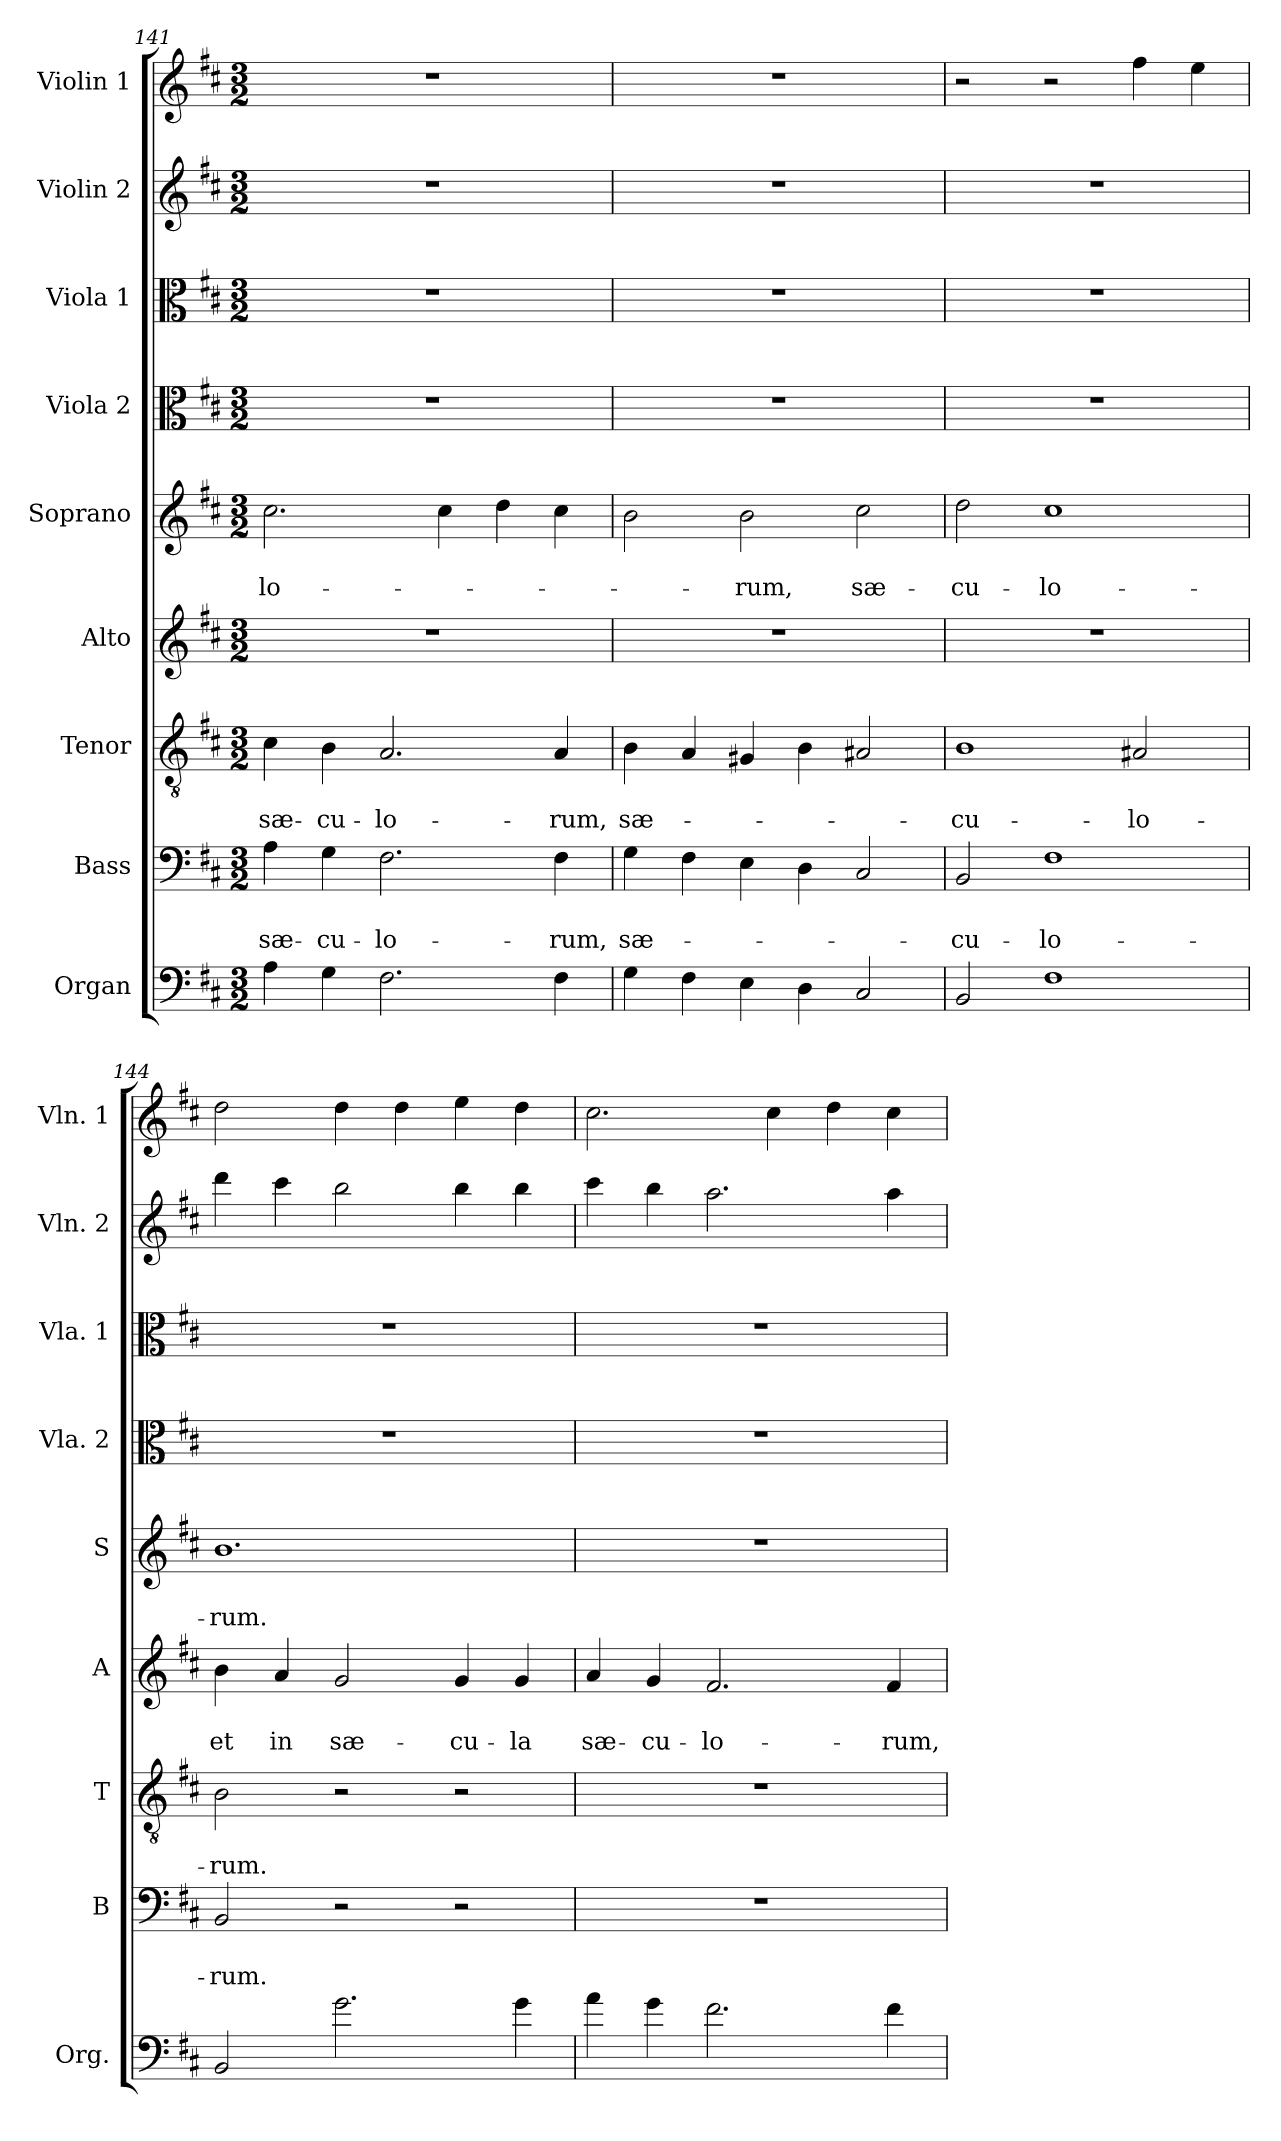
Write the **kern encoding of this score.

**kern	**kern	**text	**text	**kern	**text	**text	**kern	**text	**text	**kern	**text	**text	**kern	**kern	**kern	**kern
*part9	*part8	*part8	*part8	*part7	*part7	*part7	*part6	*part6	*part6	*part5	*part5	*part5	*part4	*part3	*part2	*part1
*staff9	*staff8	*staff8	*staff8	*staff7	*staff7	*staff7	*staff6	*staff6	*staff6	*staff5	*staff5	*staff5	*staff4	*staff3	*staff2	*staff1
*I"Organ	*I"Bass	*	*	*I"Tenor	*	*	*I"Alto	*	*	*I"Soprano	*	*	*I"Viola 2	*I"Viola 1	*I"Violin 2	*I"Violin 1
*I'Org.	*I'B	*	*	*I'T	*	*	*I'A	*	*	*I'S	*	*	*I'Vla. 2	*I'Vla. 1	*I'Vln. 2	*I'Vln. 1
!!LO:LB:g=z
*clefF4	*clefF4	*	*	*clefGv2	*	*	*clefG2	*	*	*clefG2	*	*	*clefC3	*clefC3	*clefG2	*clefG2
*k[f#c#]	*k[f#c#]	*	*	*k[f#c#]	*	*	*k[f#c#]	*	*	*k[f#c#]	*	*	*k[f#c#]	*k[f#c#]	*k[f#c#]	*k[f#c#]
*D:	*D:	*	*	*D:	*	*	*D:	*	*	*D:	*	*	*D:	*D:	*D:	*D:
*M3/2	*M3/2	*	*	*M3/2	*	*	*M3/2	*	*	*M3/2	*	*	*M3/2	*M3/2	*M3/2	*M3/2
=141	=141	=141	=141	=141	=141	=141	=141	=141	=141	=141	=141	=141	=141	=141	=141	=141
!	!	!	!LO:LY:b	!	!	!LO:LY:b	!	!	!	!	!	!LO:LY:b	!	!	!	!
4A\	4A\	.	sæ-	4c#\	.	sæ-	1.r	.	.	2.cc#\	.	-lo-	1.r	1.r	1.r	1.r
!	!	!	!LO:LY:b	!	!	!LO:LY:b	!	!	!	!	!	!	!	!	!	!
4G\	4G\	.	-cu-	4B\	.	-cu-	.	.	.	.	.	.	.	.	.	.
!	!	!	!LO:LY:b	!	!	!LO:LY:b	!	!	!	!	!	!	!	!	!	!
2.F#\	2.F#\	.	-lo-	2.A/	.	-lo-	.	.	.	.	.	.	.	.	.	.
.	.	.	.	.	.	.	.	.	.	4cc#\	.	.	.	.	.	.
.	.	.	.	.	.	.	.	.	.	4dd\	.	.	.	.	.	.
!	!	!	!LO:LY:b	!	!	!LO:LY:b	!	!	!	!	!	!	!	!	!	!
4F#\	4F#\	.	-rum,	4A/	.	-rum,	.	.	.	4cc#\	.	.	.	.	.	.
=142	=142	=142	=142	=142	=142	=142	=142	=142	=142	=142	=142	=142	=142	=142	=142	=142
!	!	!	!LO:LY:b	!	!	!LO:LY:b	!	!	!	!	!	!	!	!	!	!
4G\	4G\	.	sæ-	4B\	.	sæ-	1.r	.	.	2b\	.	.	1.r	1.r	1.r	1.r
4F#\	4F#\	.	.	4A/	.	.	.	.	.	.	.	.	.	.	.	.
!	!	!	!	!	!	!	!	!	!	!	!	!LO:LY:b	!	!	!	!
4E\	4E\	.	.	4G#X/	.	.	.	.	.	2b\	.	-rum,	.	.	.	.
4D\	4D\	.	.	4B\	.	.	.	.	.	.	.	.	.	.	.	.
!	!	!	!	!	!	!	!	!	!	!	!	!LO:LY:b	!	!	!	!
2C#/	2C#/	.	.	2A#X/	.	.	.	.	.	2cc#\	.	sæ-	.	.	.	.
=143	=143	=143	=143	=143	=143	=143	=143	=143	=143	=143	=143	=143	=143	=143	=143	=143
!	!	!	!LO:LY:b	!	!	!LO:LY:b	!	!	!	!	!	!LO:LY:b	!	!	!	!
2BB/	2BB/	.	-cu-	1B	.	-cu-	1.r	.	.	2dd\	.	-cu-	1.r	1.r	1.r	2r
!	!	!	!LO:LY:b	!	!	!	!	!	!	!	!	!LO:LY:b	!	!	!	!
1F#	1F#	.	-lo-	.	.	.	.	.	.	1cc#>	.	-lo-	.	.	.	2r
!	!	!	!	!	!	!LO:LY:b	!	!	!	!	!	!	!	!	!	!
.	.	.	.	2A#X/	.	-lo-	.	.	.	.	.	.	.	.	.	4ff#\
.	.	.	.	.	.	.	.	.	.	.	.	.	.	.	.	4ee\
=144	=144	=144	=144	=144	=144	=144	=144	=144	=144	=144	=144	=144	=144	=144	=144	=144
!	!	!	!LO:LY:b	!	!	!LO:LY:b	!	!	!LO:LY:b	!	!	!LO:LY:b	!	!	!	!
2BB/	2BB/	.	-rum.	2B\	.	-rum.	4b\	.	et	1.b	.	-rum.	1.r	1.r	4ddd\	2dd\
!	!	!	!	!	!	!	!	!	!LO:LY:b	!	!	!	!	!	!	!
.	.	.	.	.	.	.	4a/	.	in	.	.	.	.	.	4ccc#\	.
!	!	!	!	!	!	!	!	!	!LO:LY:b	!	!	!	!	!	!	!
2.g\	2r	.	.	2r	.	.	2g/	.	sæ-	.	.	.	.	.	2bb\	4dd\
.	.	.	.	.	.	.	.	.	.	.	.	.	.	.	.	4dd\
!	!	!	!	!	!	!	!	!	!LO:LY:b	!	!	!	!	!	!	!
.	2r	.	.	2r	.	.	4g/	.	-cu-	.	.	.	.	.	4bb\	4ee\
!	!	!	!	!	!	!	!	!	!LO:LY:b	!	!	!	!	!	!	!
4g\	.	.	.	.	.	.	4g/	.	-la	.	.	.	.	.	4bb\	4dd\
=145	=145	=145	=145	=145	=145	=145	=145	=145	=145	=145	=145	=145	=145	=145	=145	=145
!	!	!	!	!	!	!	!	!	!LO:LY:b	!	!	!	!	!	!	!
4a\	1.r	.	.	1.r	.	.	4a/	.	sæ-	1.r	.	.	1.r	1.r	4ccc#\	2.cc#\
!	!	!	!	!	!	!	!	!	!LO:LY:b	!	!	!	!	!	!	!
4g\	.	.	.	.	.	.	4g/	.	-cu-	.	.	.	.	.	4bb\	.
!	!	!	!	!	!	!	!	!	!LO:LY:b	!	!	!	!	!	!	!
2.f#\	.	.	.	.	.	.	2.f#/	.	-lo-	.	.	.	.	.	2.aa\	.
.	.	.	.	.	.	.	.	.	.	.	.	.	.	.	.	4cc#\
.	.	.	.	.	.	.	.	.	.	.	.	.	.	.	.	4dd\
!	!	!	!	!	!	!	!	!	!LO:LY:b	!	!	!	!	!	!	!
4f#\	.	.	.	.	.	.	4f#/	.	-rum,	.	.	.	.	.	4aa\	4cc#\
=	=	=	=	=	=	=	=	=	=	=	=	=	=	=	=	=
*-	*-	*-	*-	*-	*-	*-	*-	*-	*-	*-	*-	*-	*-	*-	*-	*-
